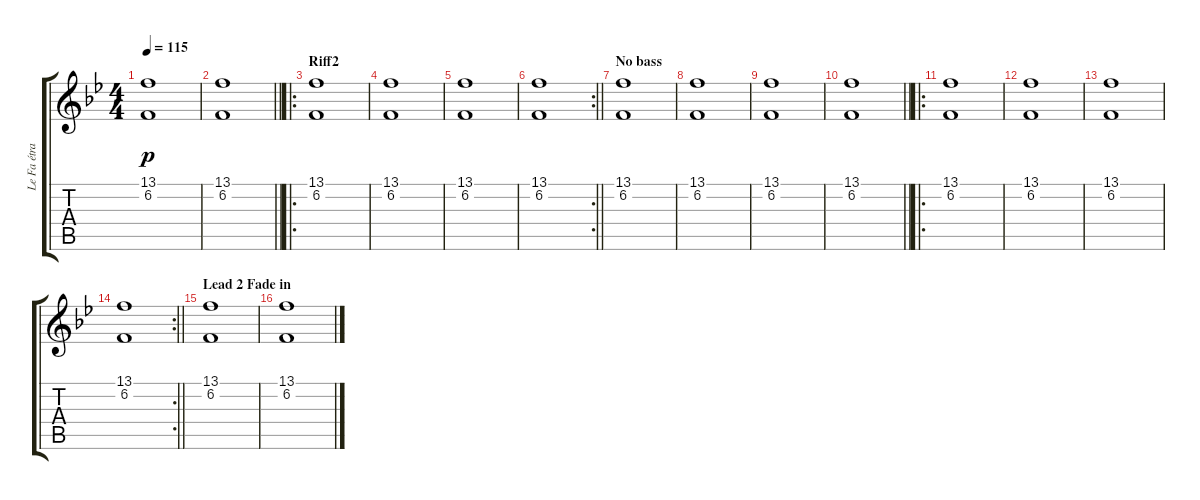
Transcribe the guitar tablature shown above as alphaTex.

\track ("Le Fa étrange" "Le Fa étra") {instrument stringensemble2}
\staff {score tabs}
\tuning (E4 B3 G3 D3 A2 E2) {hide}
\ts (4 4)
\tempo 115
\clef g2
\ks gminor
(13.1 6.2).1{dy p} |
\barLineRight lightlight
(13.1 6.2).1 |
\ro
\section ("" "Riff2")
(13.1 6.2).1 |
(13.1 6.2).1 |
(13.1 6.2).1 |
\rc 2
\barLineRight lightlight
(13.1 6.2).1 |
\section ("" "No bass")
(13.1 6.2).1 |
(13.1 6.2).1 |
(13.1 6.2).1 |
\barLineRight lightlight
(13.1 6.2).1 |
\ro
(13.1 6.2).1 |
(13.1 6.2).1 |
(13.1 6.2).1 |
\rc 2
\barLineRight lightlight
(13.1 6.2).1 |
\section ("" "Lead 2 Fade in")
(13.1 6.2).1 |
(13.1 6.2).1
